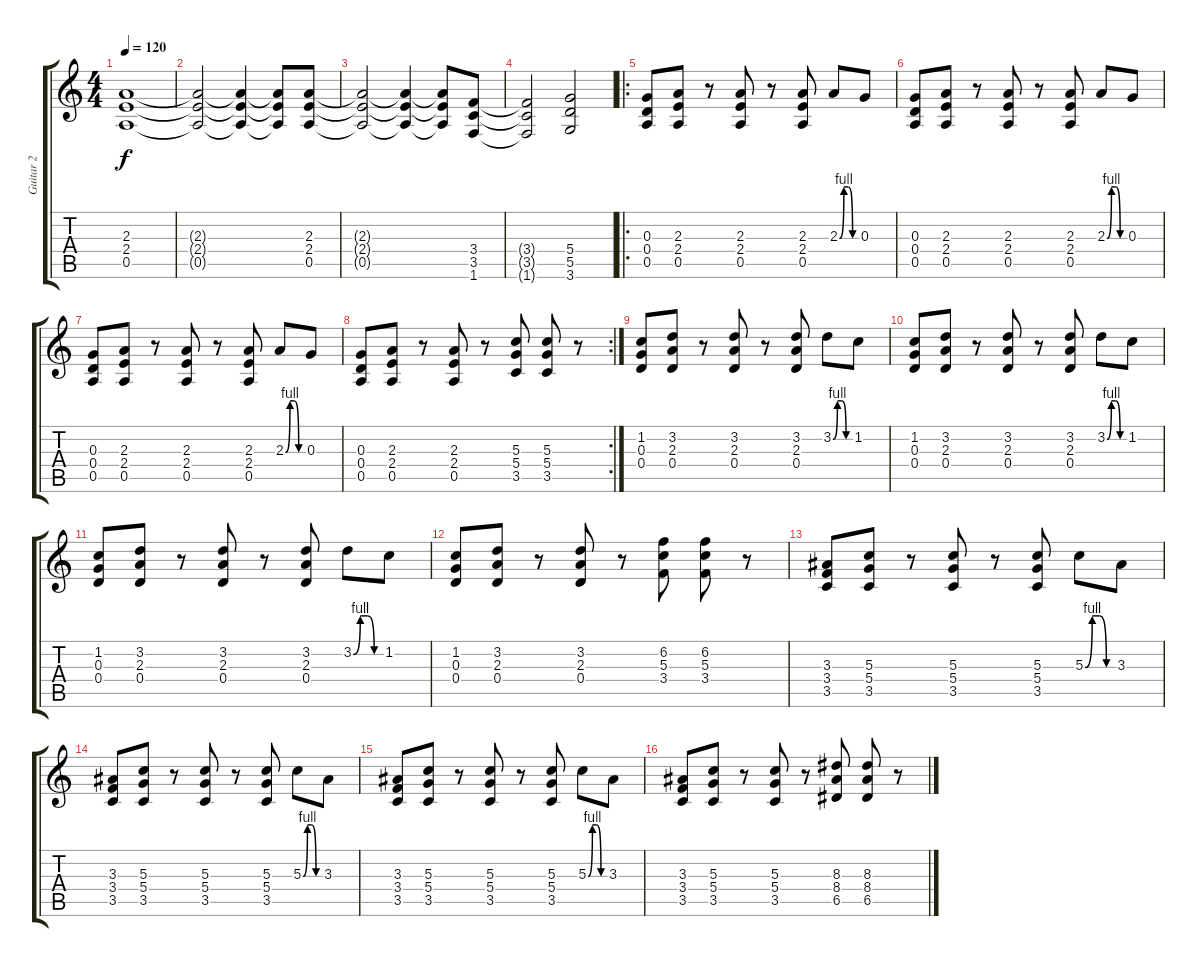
\track ("Guitar 2" "Guitar 2") {instrument overdrivenguitar}
\staff {score tabs}
\tuning (E4 B3 G3 D3 A2 E2) {hide}
\ts (4 4)
\tempo 120
\clef g2
\ks c
(2.3 2.4 0.5).1{dy f} |
(2.3{t} 2.4{t} 0.5{t}).2 (2.3{t} 2.4{t} 0.5{t}).4 (2.3{t} 2.4{t} 0.5{t}).8 (2.3 2.4 0.5).8 |
(2.3{t} 2.4{t} 0.5{t}).2 (2.3{t} 2.4{t} 0.5{t}).4 (2.3{t} 2.4{t} 0.5{t}).8 (3.4 3.5 1.6).8 |
(3.4{t} 3.5{t} 1.6{t}).2 (5.4 5.5 3.6).2 |
\ro
(0.3 0.4 0.5).8 (2.3 2.4 0.5).8 r.8 (2.3 2.4 0.5).8 r.8 (2.3 2.4 0.5).8 2.3{be (custom 0 0 15 4 30 4 45 0 60 0)}.8 0.3.8 |
(0.3 0.4 0.5).8 (2.3 2.4 0.5).8 r.8 (2.3 2.4 0.5).8 r.8 (2.3 2.4 0.5).8 2.3{be (custom 0 0 15 4 30 4 45 0 60 0)}.8 0.3.8 |
(0.3 0.4 0.5).8 (2.3 2.4 0.5).8 r.8 (2.3 2.4 0.5).8 r.8 (2.3 2.4 0.5).8 2.3{be (custom 0 0 15 4 30 4 45 0 60 0)}.8 0.3.8 |
\rc 2
(0.3 0.4 0.5).8 (2.3 2.4 0.5).8 r.8 (2.3 2.4 0.5).8 r.8 (5.3 5.4 3.5).8 (5.3 5.4 3.5).8 r.8 |
(1.2 0.3 0.4).8 (3.2 2.3 0.4).8 r.8 (3.2 2.3 0.4).8 r.8 (3.2 2.3 0.4).8 3.2{be (custom 0 0 15 4 30 4 45 0 60 0)}.8 1.2.8 |
(1.2 0.3 0.4).8 (3.2 2.3 0.4).8 r.8 (3.2 2.3 0.4).8 r.8 (3.2 2.3 0.4).8 3.2{be (custom 0 0 15 4 30 4 45 0 60 0)}.8 1.2.8 |
(1.2 0.3 0.4).8 (3.2 2.3 0.4).8 r.8 (3.2 2.3 0.4).8 r.8 (3.2 2.3 0.4).8 3.2{be (custom 0 0 15 4 30 4 45 0 60 0)}.8 1.2.8 |
(1.2 0.3 0.4).8 (3.2 2.3 0.4).8 r.8 (3.2 2.3 0.4).8 r.8 (6.2 5.3 3.4).8 (6.2 5.3 3.4).8 r.8 |
(3.3 3.4 3.5).8 (5.3 5.4 3.5).8 r.8 (5.3 5.4 3.5).8 r.8 (5.3 5.4 3.5).8 5.3{be (custom 0 0 15 4 30 4 45 0 60 0)}.8 3.3.8 |
(3.3 3.4 3.5).8 (5.3 5.4 3.5).8 r.8 (5.3 5.4 3.5).8 r.8 (5.3 5.4 3.5).8 5.3{be (custom 0 0 15 4 30 4 45 0 60 0)}.8 3.3.8 |
(3.3 3.4 3.5).8 (5.3 5.4 3.5).8 r.8 (5.3 5.4 3.5).8 r.8 (5.3 5.4 3.5).8 5.3{be (custom 0 0 15 4 30 4 45 0 60 0)}.8 3.3.8 |
(3.3 3.4 3.5).8 (5.3 5.4 3.5).8 r.8 (5.3 5.4 3.5).8 r.8 (8.3 8.4 6.5).8 (8.3 8.4 6.5).8 r.8
